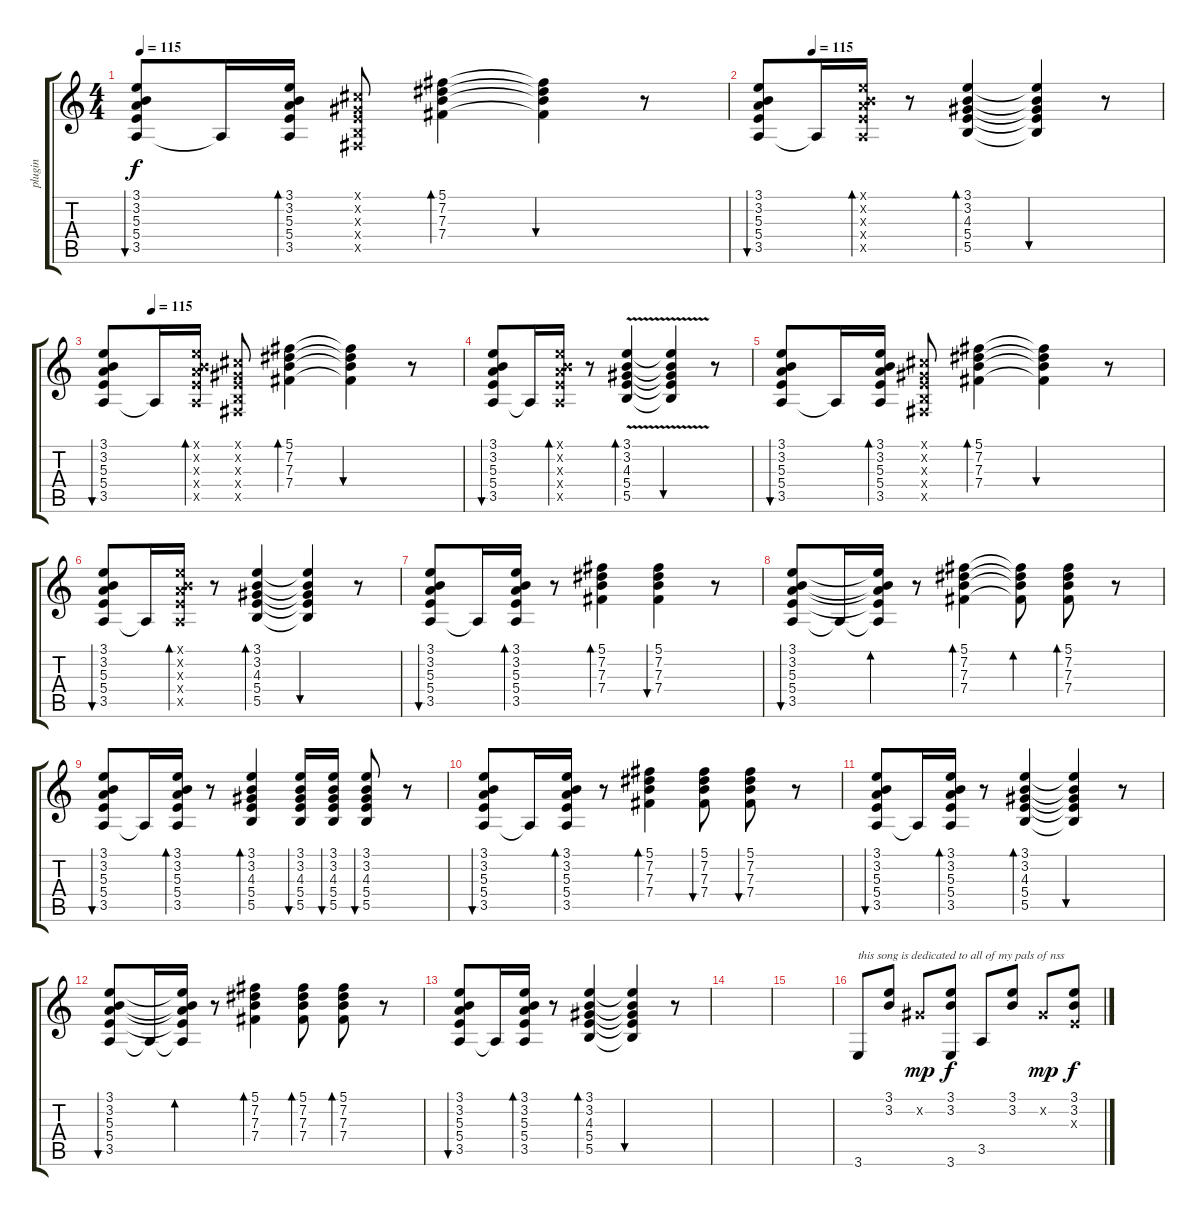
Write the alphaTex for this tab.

\track ("plugin" "plugin") {instrument acousticguitarsteel}
\staff {score tabs}
\tuning (Db4 Ab3 E3 B2 Gb2 Db2) {hide}
\ts (4 4)
\tempo 115
\clef g2
\ks c
(3.1 3.2 5.3 5.4 3.5).8{bu 30 dy f volume 12 instrument overdrivenguitar} 3.5{t}.16 (3.1 3.2 5.3 5.4 3.5).16{bd 30} (0.1{x} 0.2{x} 0.3{x} 0.4{x} 0.5{x}).8 (5.1 7.2 7.3 7.4).4{bd 30} (5.1{t} 7.2{t} 7.3{t} 7.4{t}).4{bu 30} r.8 |
\tempo (115 0.125)
(3.1 3.2 5.3 5.4 3.5).8{bu 30} 3.5{t}.16 (3.1{x} 3.2{x} 5.3{x} 5.4{x} 3.5{x}).16{bd 30} r.8 (3.1 3.2 4.3 5.4 5.5).4{bd 30} (3.1{t} 3.2{t} 4.3{t} 5.4{t} 5.5{t}).4{bu 30} r.8 |
\tempo (115 0.125)
(3.1 3.2 5.3 5.4 3.5).8{bu 30} 3.5{t}.16 (3.1{x} 3.2{x} 5.3{x} 5.4{x} 3.5{x}).16{bd 30} (0.1{x} 0.2{x} 0.3{x} 0.4{x} 0.5{x}).8 (5.1 7.2 7.3 7.4).4{bd 30} (5.1{t} 7.2{t} 7.3{t} 7.4{t}).4{bu 30} r.8 |
(3.1 3.2 5.3 5.4 3.5).8{bu 30 volume 13 instrument overdrivenguitar} 3.5{t}.16 (3.1{x} 3.2{x} 5.3{x} 5.4{x} 3.5{x}).16{bd 30} r.8 (3.1 3.2 4.3 5.4{v} 5.5).4{bd 30} (3.1{t} 3.2{t} 4.3{t} 5.4{t} 5.5{t}).4{bu 30} r.8 |
(3.1 3.2 5.3 5.4 3.5).8{bu 30} 3.5{t}.16 (3.1 3.2 5.3 5.4 3.5).16{bd 30} (0.1{x} 0.2{x} 0.3{x} 0.4{x} 0.5{x}).8 (5.1 7.2 7.3 7.4).4{bd 30} (5.1{t} 7.2{t} 7.3{t} 7.4{t}).4{bu 30} r.8 |
(3.1 3.2 5.3 5.4 3.5).8{bu 30} 3.5{t}.16 (3.1{x} 3.2{x} 5.3{x} 5.4{x} 3.5{x}).16{bd 30} r.8 (3.1 3.2 4.3 5.4 5.5).4{bd 30} (3.1{t} 3.2{t} 4.3{t} 5.4{t} 5.5{t}).4{bu 30} r.8 |
(3.1 3.2 5.3 5.4 3.5).8{bu 30} 3.5{t}.16 (3.1 3.2 5.3 5.4 3.5).16{bd 30} r.8 (5.1 7.2 7.3 7.4).4{bd 30} (5.1 7.2 7.3 7.4).4{bu 30} r.8 |
(3.1 3.2 5.3 5.4 3.5).8{bu 30 volume 12 instrument overdrivenguitar} 3.5{t}.16 (3.1{t} 3.2{t} 5.3{t} 5.4{t} 3.5{t}).16{bd 30} r.8 (5.1 7.2 7.3 7.4).4{bd 30} (5.1{t} 7.2{t} 7.3{t} 7.4{t}).8{bd 30} (5.1 7.2 7.3 7.4).8{bd 30} r.8 |
(3.1 3.2 5.3 5.4 3.5).8{bu 30} 3.5{t}.16 (3.1 3.2 5.3 5.4 3.5).16{bd 30} r.8 (3.1 3.2 4.3 5.4 5.5).4{bd 30} (3.1 3.2 4.3 5.4 5.5).16{bu 30} (3.1 3.2 4.3 5.4 5.5).16{bu 30} (3.1 3.2 4.3 5.4 5.5).8{bu 30} r.8 |
(3.1 3.2 5.3 5.4 3.5).8{bu 30} 3.5{t}.16 (3.1 3.2 5.3 5.4 3.5).16{bd 30} r.8 (5.1 7.2 7.3 7.4).4{bd 30} (5.1 7.2 7.3 7.4).8{bu 30} (5.1 7.2 7.3 7.4).8{bu 30} r.8 |
(3.1 3.2 5.3 5.4 3.5).8{bu 30} 3.5{t}.16 (3.1 3.2 5.3 5.4 3.5).16{bd 30} r.8 (3.1 3.2 4.3 5.4 5.5).4{bd 30} (3.1{t} 3.2{t} 4.3{t} 5.4{t} 5.5{t}).4{bu 30} r.8 |
(3.1 3.2 5.3 5.4 3.5).8{bu 30 volume 12 instrument overdrivenguitar} 3.5{t}.16 (3.1{t} 3.2{t} 5.3{t} 5.4{t} 3.5{t}).16{bd 30} r.8 (5.1 7.2 7.3 7.4).4{bd 30} (5.1 7.2 7.3 7.4).8{bd 30} (5.1 7.2 7.3 7.4).8{bd 30} r.8 |
(3.1 3.2 5.3 5.4 3.5).8{bu 30} 3.5{t}.16 (3.1 3.2 5.3 5.4 3.5).16{bd 30} r.8 (3.1 3.2 4.3 5.4 5.5).4{bd 30} (3.1{t} 3.2{t} 4.3{t} 5.4{t} 5.5{t}).4{bu 30} r.8 |
|
|
3.6.8{txt "this song is dedicated to all of my pals of nss " volume 10 instrument acousticguitarsteel} (3.1 3.2).8 0.2{x}.8{dy mp} (3.1 3.2 3.6).8{dy f} 3.5.8 (3.1 3.2).8 0.2{x}.8{dy mp} (3.1 3.2 0.3{x}).8{dy f}
